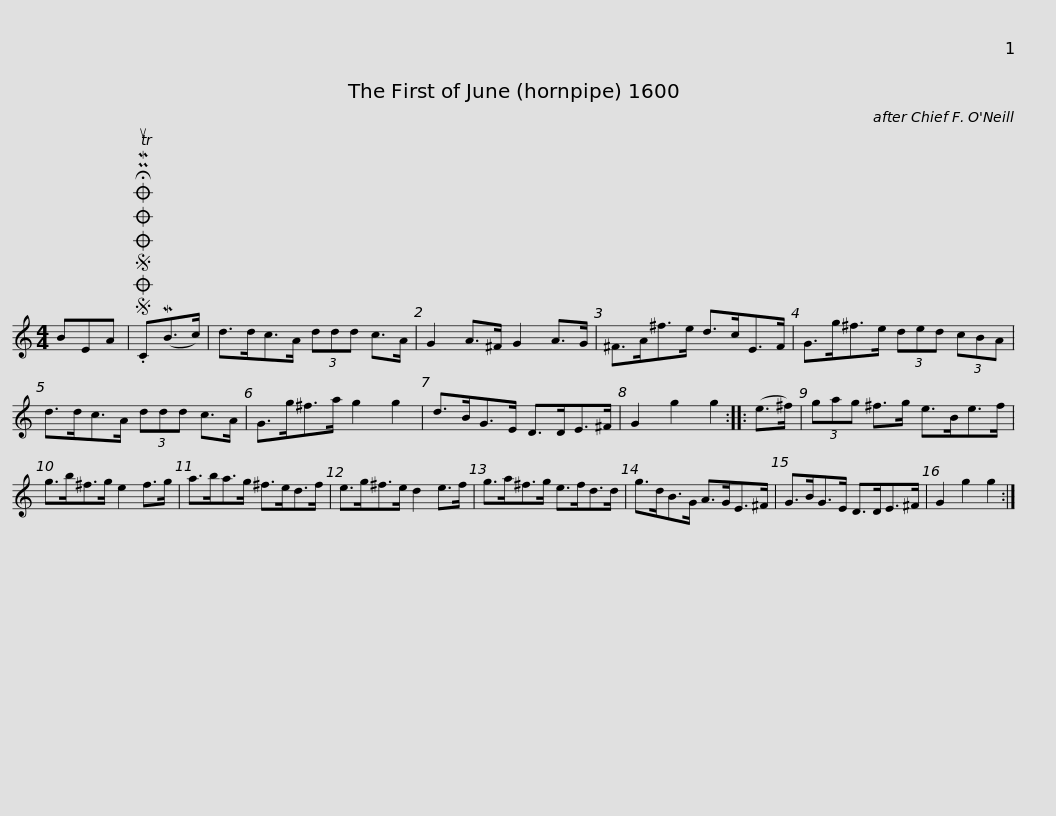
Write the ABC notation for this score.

X:1
L:1/8
M:4/4
I:linebreak $
K:C
V:1 treble
V:1
 BEA |SOSOOO .!fermata!PMTuC(MB>c) | d>dc>A (3ddd c>A | G2 A>^F G2 A>G | ^F>A^f>e d>cE>F | %5
 G>g^f>e (3ded (3cBA |$ d>dc>A (3ddd c>A | G>g^f>a g2 g2 | d>BG>E D>DE>^F | G2 g2 g2 :: %10
 (e>^f) | (3gag ^f>g e>Be>f |$ g>b^f>g e2 f>g | a>ba>g ^f>ed>f | e>g^f>e d2 e>f | %15
 g>a^f>g e>fd>d | g>dB>G A>GE>^F |$ G>BG>E D>DE>^F | G2 g2 g2 :| %19
